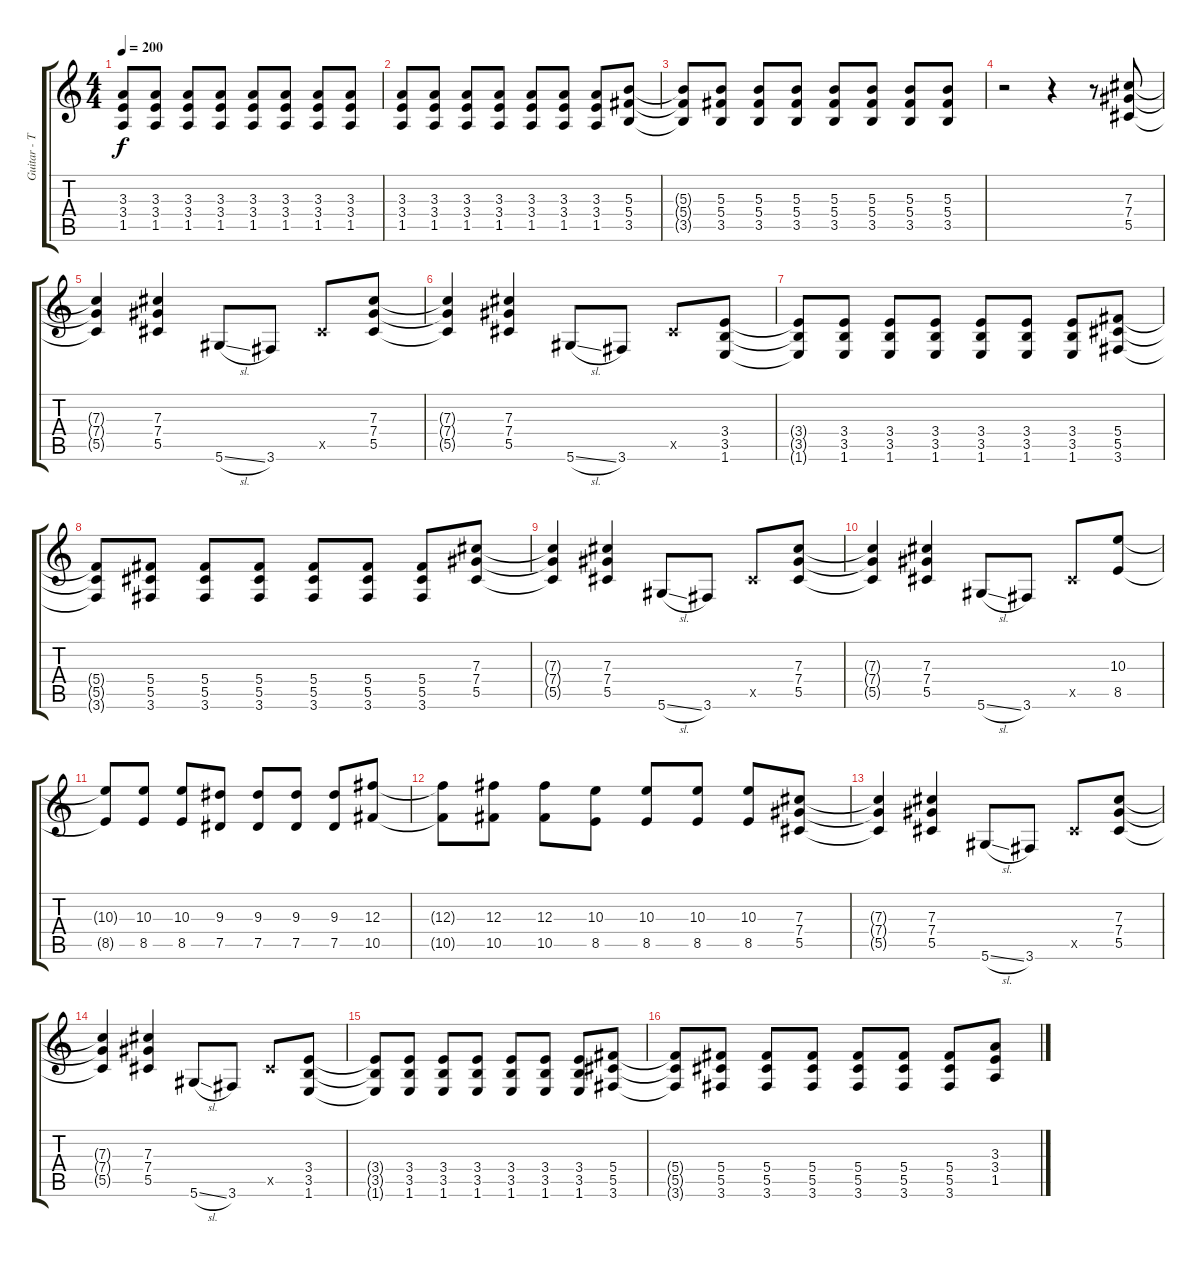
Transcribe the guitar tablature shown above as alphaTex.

\track ("Guitar - Tim McIlrath" "Guitar - T") {instrument distortionguitar}
\staff {score tabs}
\tuning (Eb4 Bb3 Gb3 Db3 Ab2 Eb2) {hide}
\ts (4 4)
\tempo 200
\clef g2
\ks c
(3.3{t} 3.4{t} 1.5{t}).8{dy f} (3.3 3.4 1.5).8 (3.3 3.4 1.5).8 (3.3 3.4 1.5).8 (3.3 3.4 1.5).8 (3.3 3.4 1.5).8 (3.3 3.4 1.5).8 (3.3 3.4 1.5).8 |
(3.3 3.4 1.5).8 (3.3 3.4 1.5).8 (3.3 3.4 1.5).8 (3.3 3.4 1.5).8 (3.3 3.4 1.5).8 (3.3 3.4 1.5).8 (3.3 3.4 1.5).8 (5.3 5.4 3.5).8 |
(5.3{t} 5.4{t} 3.5{t}).8 (5.3 5.4 3.5).8 (5.3 5.4 3.5).8 (5.3 5.4 3.5).8 (5.3 5.4 3.5).8 (5.3 5.4 3.5).8 (5.3 5.4 3.5).8 (5.3 5.4 3.5).8 |
r.2 r.4 r.8 (7.3 7.4 5.5).8 |
(7.3{t} 7.4{t} 5.5{t}).4 (7.3 7.4 5.5).4 5.6{sl}.8 3.6.8 5.5{x}.8 (7.3 7.4 5.5).8 |
(7.3{t} 7.4{t} 5.5{t}).4 (7.3 7.4 5.5).4 5.6{sl}.8 3.6.8 5.5{x}.8 (3.4 3.5 1.6).8 |
(3.4{t} 3.5{t} 1.6{t}).8 (3.4 3.5 1.6).8 (3.4 3.5 1.6).8 (3.4 3.5 1.6).8 (3.4 3.5 1.6).8 (3.4 3.5 1.6).8 (3.4 3.5 1.6).8 (5.4 5.5 3.6).8 |
(5.4{t} 5.5{t} 3.6{t}).8 (5.4 5.5 3.6).8 (5.4 5.5 3.6).8 (5.4 5.5 3.6).8 (5.4 5.5 3.6).8 (5.4 5.5 3.6).8 (5.4 5.5 3.6).8 (7.3 7.4 5.5).8 |
(7.3{t} 7.4{t} 5.5{t}).4 (7.3 7.4 5.5).4 5.6{sl}.8 3.6.8 5.5{x}.8 (7.3 7.4 5.5).8 |
(7.3{t} 7.4{t} 5.5{t}).4 (7.3 7.4 5.5).4 5.6{sl}.8 3.6.8 5.5{x}.8 (10.3 8.5).8 |
(10.3{t} 8.5{t}).8 (10.3 8.5).8 (10.3 8.5).8 (9.3 7.5).8 (9.3 7.5).8 (9.3 7.5).8 (9.3 7.5).8 (12.3 10.5).8 |
(12.3{t} 10.5{t}).8 (12.3 10.5).8 (12.3 10.5).8 (10.3 8.5).8 (10.3 8.5).8 (10.3 8.5).8 (10.3 8.5).8 (7.3 7.4 5.5).8 |
(7.3{t} 7.4{t} 5.5{t}).4 (7.3 7.4 5.5).4 5.6{sl}.8 3.6.8 5.5{x}.8 (7.3 7.4 5.5).8 |
(7.3{t} 7.4{t} 5.5{t}).4 (7.3 7.4 5.5).4 5.6{sl}.8 3.6.8 5.5{x}.8 (3.4 3.5 1.6).8 |
(3.4{t} 3.5{t} 1.6{t}).8 (3.4 3.5 1.6).8 (3.4 3.5 1.6).8 (3.4 3.5 1.6).8 (3.4 3.5 1.6).8 (3.4 3.5 1.6).8 (3.4 3.5 1.6).8 (5.4 5.5 3.6).8 |
(5.4{t} 5.5{t} 3.6{t}).8 (5.4 5.5 3.6).8 (5.4 5.5 3.6).8 (5.4 5.5 3.6).8 (5.4 5.5 3.6).8 (5.4 5.5 3.6).8 (5.4 5.5 3.6).8 (3.3 3.4 1.5).8
